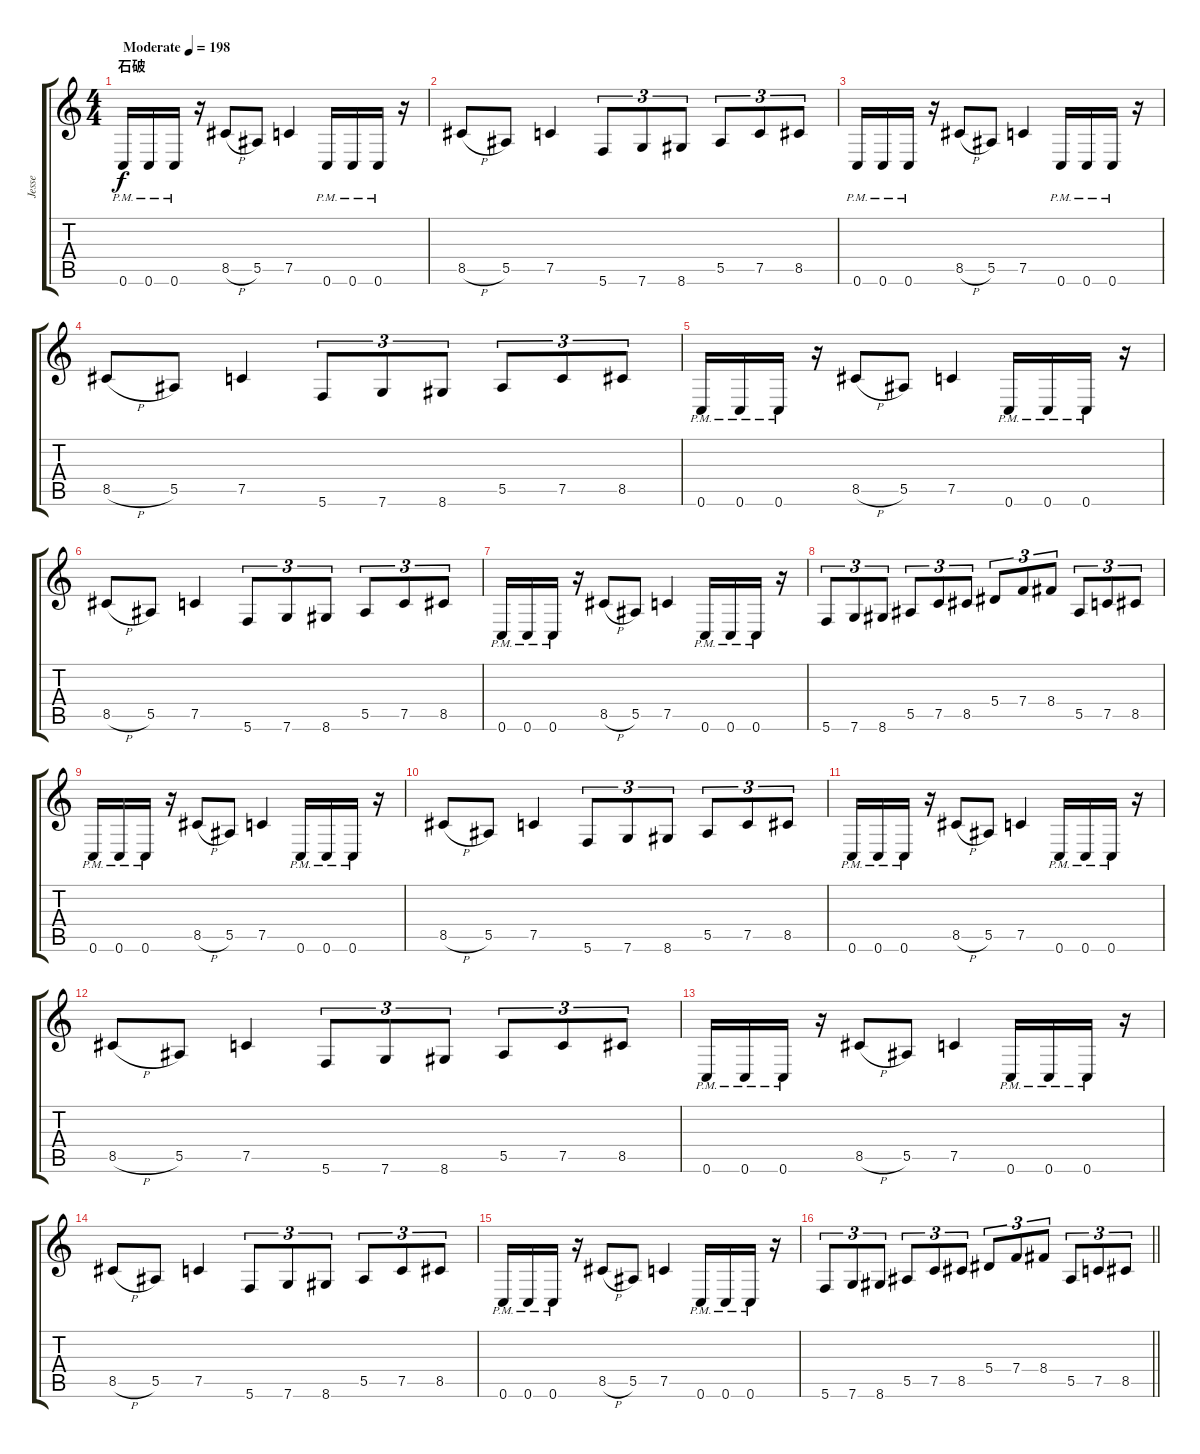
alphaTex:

\track ("Jesse" "Jesse") {instrument distortionguitar}
\staff {score tabs}
\tuning (C4 G3 Eb3 Bb2 F2 C2) {hide}
\ts (4 4)
\section ("" "石破")
\tempo (198 "Moderate")
\clef g2
\ks c
0.6{pm}.16{dy f instrument distortionguitar} 0.6{pm}.16 0.6{pm}.16 r.16 8.5{h}.8 5.5.8 7.5.4 0.6{pm}.16 0.6{pm}.16 0.6{pm}.16 r.16 |
8.5{h}.8 5.5.8 7.5.4 5.6.8{tu (3 2)} 7.6.8{tu (3 2)} 8.6.8{tu (3 2)} 5.5.8{tu (3 2)} 7.5.8{tu (3 2)} 8.5.8{tu (3 2)} |
0.6{pm}.16 0.6{pm}.16 0.6{pm}.16 r.16 8.5{h}.8 5.5.8 7.5.4 0.6{pm}.16 0.6{pm}.16 0.6{pm}.16 r.16 |
8.5{h}.8 5.5.8 7.5.4 5.6.8{tu (3 2)} 7.6.8{tu (3 2)} 8.6.8{tu (3 2)} 5.5.8{tu (3 2)} 7.5.8{tu (3 2)} 8.5.8{tu (3 2)} |
0.6{pm}.16 0.6{pm}.16 0.6{pm}.16 r.16 8.5{h}.8 5.5.8 7.5.4 0.6{pm}.16 0.6{pm}.16 0.6{pm}.16 r.16 |
8.5{h}.8 5.5.8 7.5.4 5.6.8{tu (3 2)} 7.6.8{tu (3 2)} 8.6.8{tu (3 2)} 5.5.8{tu (3 2)} 7.5.8{tu (3 2)} 8.5.8{tu (3 2)} |
0.6{pm}.16 0.6{pm}.16 0.6{pm}.16 r.16 8.5{h}.8 5.5.8 7.5.4 0.6{pm}.16 0.6{pm}.16 0.6{pm}.16 r.16 |
5.6.8{tu (3 2)} 7.6.8{tu (3 2)} 8.6.8{tu (3 2)} 5.5.8{tu (3 2)} 7.5.8{tu (3 2)} 8.5.8{tu (3 2)} 5.4.8{tu (3 2)} 7.4.8{tu (3 2)} 8.4.8{tu (3 2)} 5.5.8{tu (3 2)} 7.5.8{tu (3 2)} 8.5.8{tu (3 2)} |
0.6{pm}.16 0.6{pm}.16 0.6{pm}.16 r.16 8.5{h}.8 5.5.8 7.5.4 0.6{pm}.16 0.6{pm}.16 0.6{pm}.16 r.16 |
8.5{h}.8 5.5.8 7.5.4 5.6.8{tu (3 2)} 7.6.8{tu (3 2)} 8.6.8{tu (3 2)} 5.5.8{tu (3 2)} 7.5.8{tu (3 2)} 8.5.8{tu (3 2)} |
0.6{pm}.16 0.6{pm}.16 0.6{pm}.16 r.16 8.5{h}.8 5.5.8 7.5.4 0.6{pm}.16 0.6{pm}.16 0.6{pm}.16 r.16 |
8.5{h}.8 5.5.8 7.5.4 5.6.8{tu (3 2)} 7.6.8{tu (3 2)} 8.6.8{tu (3 2)} 5.5.8{tu (3 2)} 7.5.8{tu (3 2)} 8.5.8{tu (3 2)} |
0.6{pm}.16 0.6{pm}.16 0.6{pm}.16 r.16 8.5{h}.8 5.5.8 7.5.4 0.6{pm}.16 0.6{pm}.16 0.6{pm}.16 r.16 |
8.5{h}.8 5.5.8 7.5.4 5.6.8{tu (3 2)} 7.6.8{tu (3 2)} 8.6.8{tu (3 2)} 5.5.8{tu (3 2)} 7.5.8{tu (3 2)} 8.5.8{tu (3 2)} |
0.6{pm}.16 0.6{pm}.16 0.6{pm}.16 r.16 8.5{h}.8 5.5.8 7.5.4 0.6{pm}.16 0.6{pm}.16 0.6{pm}.16 r.16 |
\barLineRight lightlight
5.6.8{tu (3 2)} 7.6.8{tu (3 2)} 8.6.8{tu (3 2)} 5.5.8{tu (3 2)} 7.5.8{tu (3 2)} 8.5.8{tu (3 2)} 5.4.8{tu (3 2)} 7.4.8{tu (3 2)} 8.4.8{tu (3 2)} 5.5.8{tu (3 2)} 7.5.8{tu (3 2)} 8.5.8{tu (3 2)}
